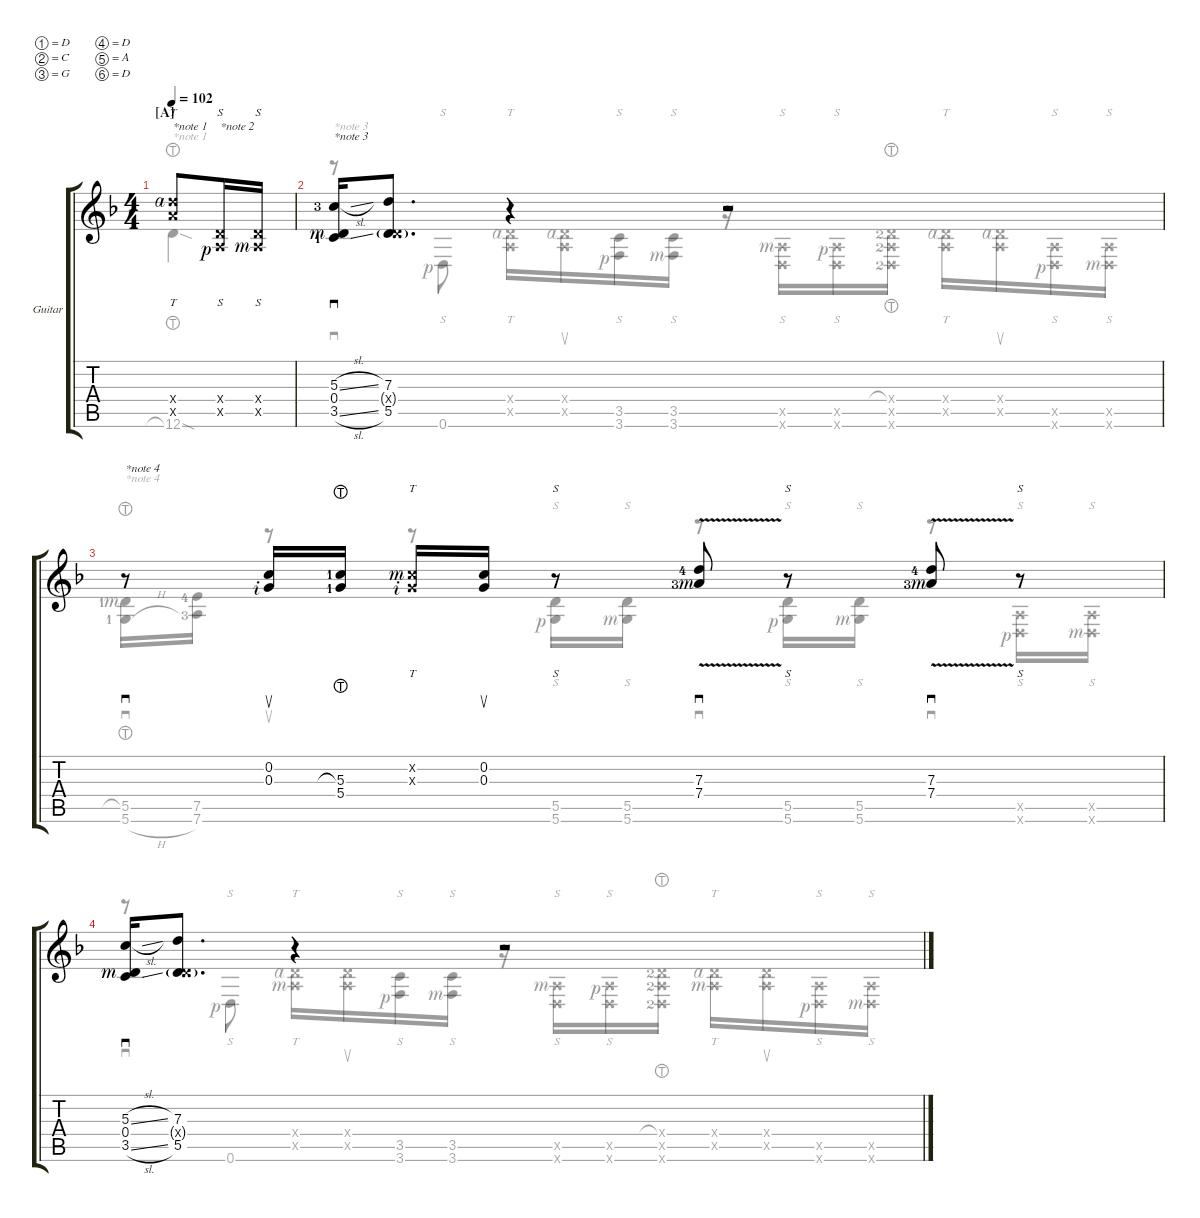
\defaultSystemsLayout 4
\hideDynamics
\bracketExtendMode groupsimilarinstruments
\firstSystemTrackNameMode fullname
\otherSystemsTrackNameMode fullname
\firstSystemTrackNameOrientation horizontal
\otherSystemsTrackNameOrientation horizontal
\track ("Guitar" "Gtr.") {instrument acousticguitarsteel}
\staff {score tabs}
\tuning (D4 C4 G3 D3 A2 D2)
\voice
\ts (4 4)
\section ("A" "")
\ac
\scale
0.529161
\tempo 102
\accidentals auto
\clef g2
\ottava regular
\simile none
\ks dminor
(12.4{x rf 4} 12.5{x}).8{tt txt "*note 1" dy mf instrument acousticguitarsteel} (0.5{x rf 1} 0.4{x}).16{s txt "*note 2"} (0.5{x rf 3} 0.4{x}).16{s} |
\scale
1.46887 (3.5{sl lf 2} 0.4{rf 3} 5.3{sl lf 4}).16{sd txt "*note 3"} (7.3 5.5 0.4{g x}).8{d} r.4 r.2 |
r.8{sd txt "*note 4"} (0.2 0.3{rf 2}).16{su} (5.4{lf 2} 5.3{lht lf 2}).16 (0.2{x rf 3} 0.3{x rf 2}).16{tt} (0.2 0.3).16{su} r.8{s} (7.3{v lf 5} 7.4{v lf 4 rf 3}).8{sd} r.8{s} (7.3{v lf 5} 7.4{v lf 4 rf 3}).8{sd} r.8{s} |
(3.5{sl} 0.4{rf 3} 5.3{sl}).16{sd} (7.3 5.5 0.4{g x}).8{d} r.4 r.2
\voice
\clef g2
\ottava regular
\simile none
\ks dminor
12.6{sod lht}.4{txt "*note 1" dy mf} |
r.8{sd txt "*note 3"} 0.6{rf 1}.8{s} (0.5{x} 0.4{x rf 4}).16{tt} (0.4{x rf 4} 0.5{x}).16{su} (3.6{rf 1} 3.5).16{s} (3.6{rf 3} 3.5).16{s} r.16 (0.5{x rf 3} 0.6{x}).16{s} (0.5{x rf 1} 0.6{x}).16{s} (0.4{lht x lf 3} 0.5{x lf 3} 0.6{x lf 3}).16 (0.5{x} 0.4{x rf 4}).16{tt} (0.4{x rf 4} 0.5{x}).16{su} (0.6{x rf 1} 0.5{x}).16{s} (0.6{x rf 3} 0.5{x}).16{s} |
(5.5{lht lf 2 rf 3} 5.6{h lf 2}).16{sd txt "*note 4"} (7.6{lf 4} 7.5{lf 5}).16 r.8{su} r.8 (5.6{rf 1} 5.5).16{s} (5.6{rf 3} 5.5).16{s} r.8{sd} (5.6{rf 1} 5.5).16{s} (5.6{rf 3} 5.5).16{s} r.8{sd} (0.6{x rf 1} 0.5{x}).16{s} (0.6{x rf 3} 0.5{x}).16{s} |
r.8{sd} 0.6{rf 1}.8{s} (0.5{x rf 3} 0.4{x rf 4}).16{tt} (0.4{x} 0.5{x}).16{su} (3.6{rf 1} 3.5).16{s} (3.6{rf 3} 3.5).16{s} r.16 (0.5{x rf 3} 0.6{x}).16{s} (0.5{x rf 1} 0.6{x}).16{s} (0.4{lht x lf 3} 0.5{x lf 3} 0.6{x lf 3}).16 (0.5{x rf 3} 0.4{x rf 4}).16{tt} (0.4{x} 0.5{x}).16{su} (0.6{x rf 1} 0.5{x}).16{s} (0.6{x rf 3} 0.5{x}).16{s}
